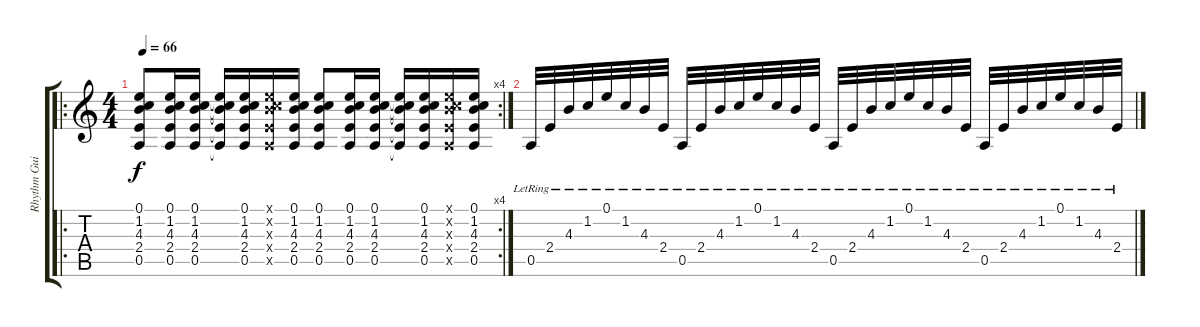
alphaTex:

\track ("Rhythm Guitar" "Rhythm Gui") {instrument acousticguitarsteel}
\staff {score tabs}
\tuning (E4 B3 G3 D3 A2 E2) {hide}
\ro
\rc 4
\ts (4 4)
\tempo 66
\clef g2
\ks c
(0.1 1.2 4.3 2.4 0.5).8{dy f} (0.1 1.2 4.3 2.4 0.5).16 (0.1 1.2 4.3 2.4 0.5).16 (0.1{t} 1.2{t} 4.3{t} 2.4{t} 0.5{t}).16 (0.1 1.2 4.3 2.4 0.5).16 (0.1{x} 1.2{x} 4.3{x} 2.4{x} 0.5{x}).16 (0.1 1.2 4.3 2.4 0.5).16 (0.1 1.2 4.3 2.4 0.5).8 (0.1 1.2 4.3 2.4 0.5).16 (0.1 1.2 4.3 2.4 0.5).16 (0.1{t} 1.2{t} 4.3{t} 2.4{t} 0.5{t}).16 (0.1 1.2 4.3 2.4 0.5).16 (0.1{x} 1.2{x} 4.3{x} 2.4{x} 0.5{x}).16 (0.1 1.2 4.3 2.4 0.5).16 |
0.5{lr}.32 2.4{lr}.32 4.3{lr}.32 1.2{lr}.32 0.1{lr}.32 1.2{lr}.32 4.3{lr}.32 2.4{lr}.32 0.5{lr}.32 2.4{lr}.32 4.3{lr}.32 1.2{lr}.32 0.1{lr}.32 1.2{lr}.32 4.3{lr}.32 2.4{lr}.32 0.5{lr}.32 2.4{lr}.32 4.3{lr}.32 1.2{lr}.32 0.1{lr}.32 1.2{lr}.32 4.3{lr}.32 2.4{lr}.32 0.5{lr}.32 2.4{lr}.32 4.3{lr}.32 1.2{lr}.32 0.1{lr}.32 1.2{lr}.32 4.3{lr}.32 2.4{lr}.32
